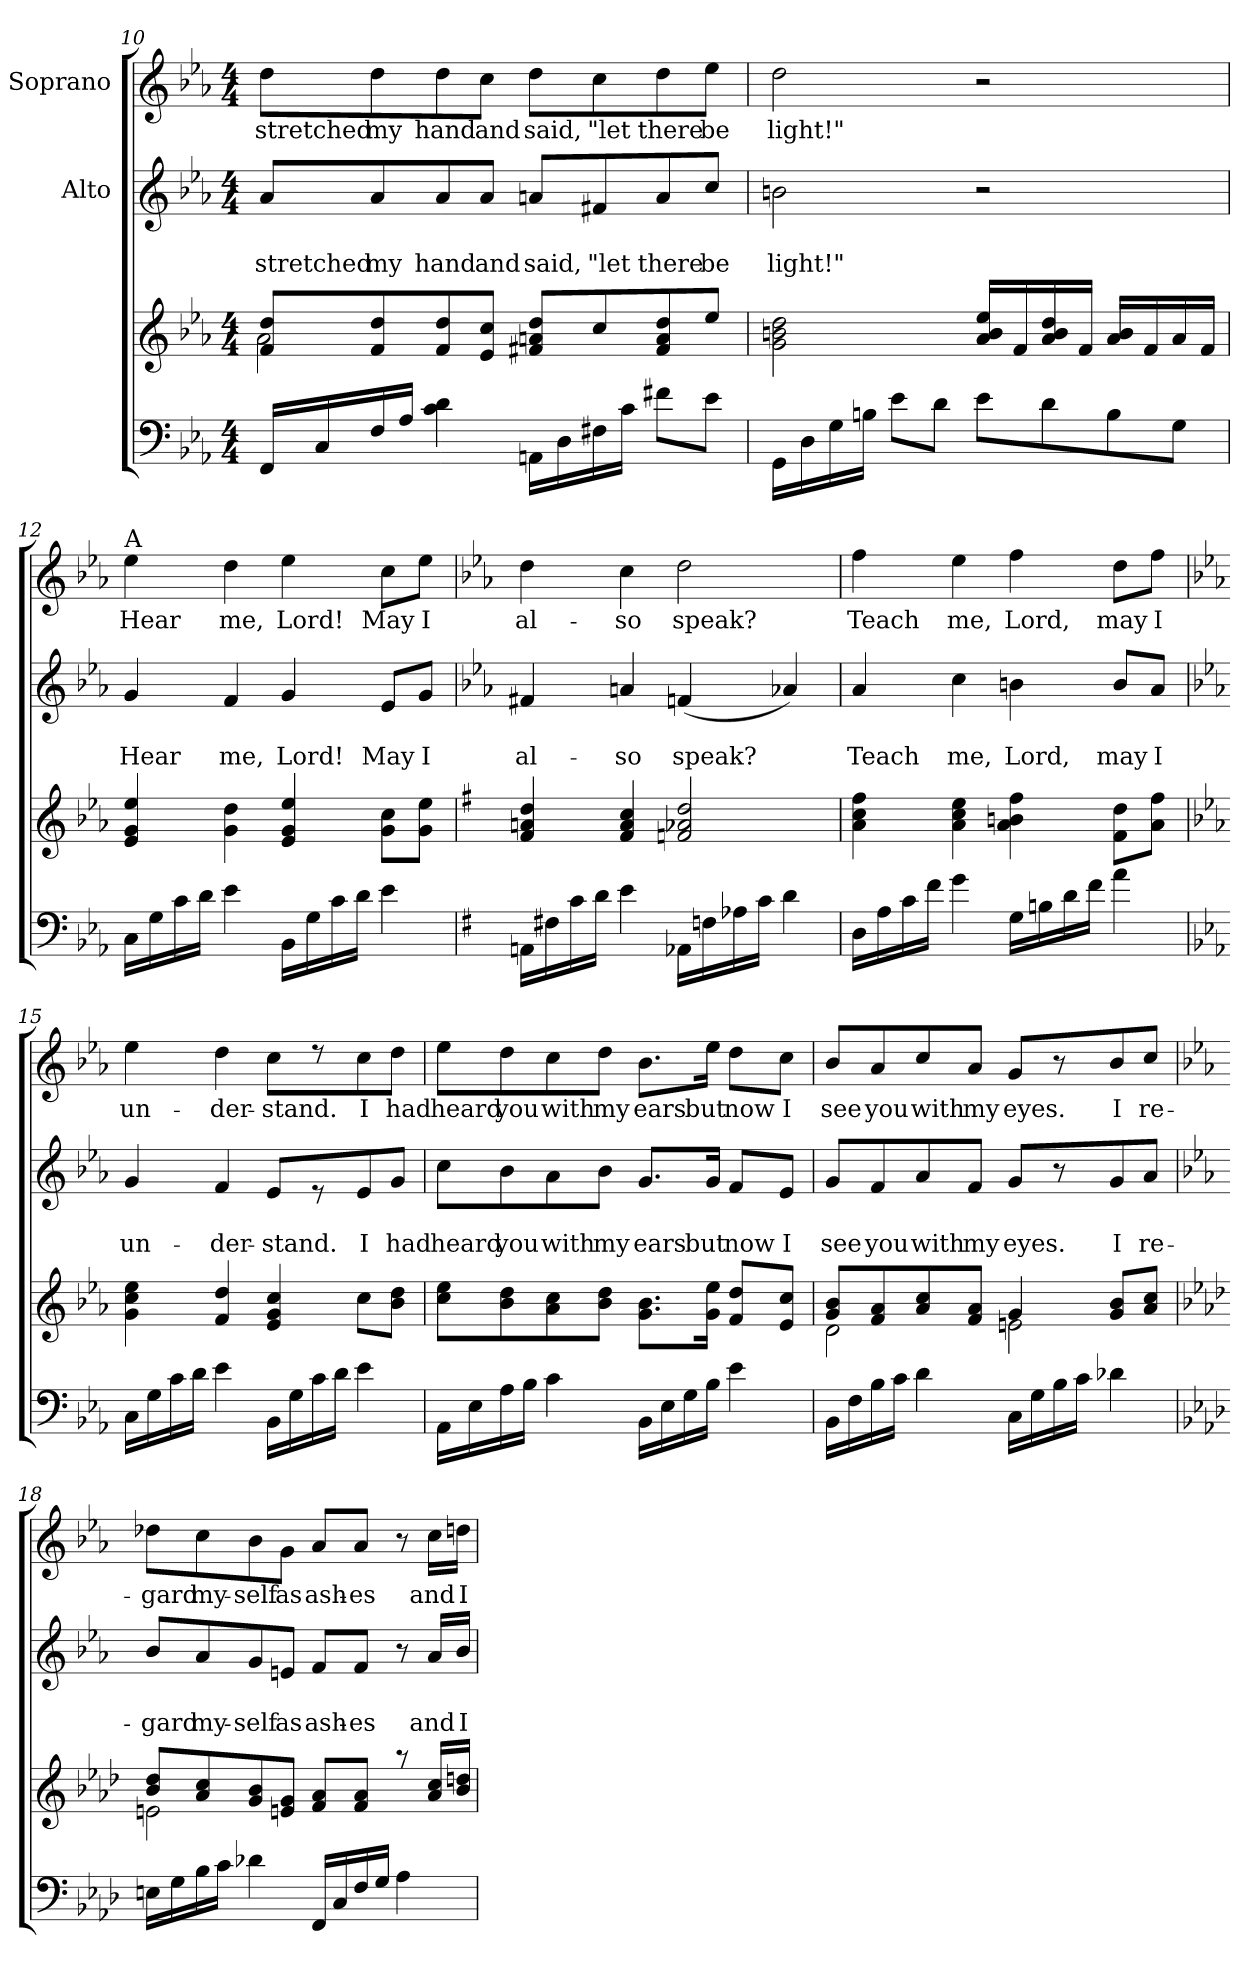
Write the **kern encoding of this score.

**kern	**kern	**kern	**text	**text	**kern	**text
*part4	*part3	*part2	*part2	*part2	*part1	*part1
*staff4	*staff3	*staff2	*staff2	*staff2	*staff1	*staff1
*	*	*I"Alto	*	*	*I"Soprano	*
!!LO:PB:g=z
*clefF4	*clefG2	*clefG2	*	*	*clefG2	*
*k[b-e-a-]	*k[b-e-a-]	*k[b-e-a-]	*	*	*k[b-e-a-]	*
*E-:	*E-:	*E-:	*	*	*E-:	*
*M4/4	*M4/4	*M4/4	*	*	*M4/4	*
=10	=10	=10	=10	=10	=10	=10
*	*^	*	*	*	*	*
!	!	!	!	!	!LO:LY:b	!	!LO:LY:b
16FF/LL	8f/ 8dd/L	2a-\	8a-/L	.	stretched	8dd\L	stretched
16C/	.	.	.	.	.	.	.
!	!	!	!	!	!LO:LY:b	!	!LO:LY:b
16F/	8f/ 8dd/	.	8a-/	.	my	8dd\	my
16A-/JJ	.	.	.	.	.	.	.
!	!	!	!	!	!LO:LY:b	!	!LO:LY:b
4c\ 4d\	8f/ 8dd/	.	8a-/	.	hand	8dd\	hand
!	!	!	!	!	!LO:LY:b	!	!LO:LY:b
.	8e-/ 8cc/J	.	8a-/J	.	and	8cc\J	and
!	!	!	!	!	!LO:LY:b	!	!LO:LY:b
16AAn\LL	8f#X/ 8an/ 8dd/L	2ryy	8an/L	.	said,	8dd\L	said,
16D\	.	.	.	.	.	.	.
!	!	!	!	!	!LO:LY:b	!	!LO:LY:b
16F#X\	8cc/	.	8f#X/	.	"let	8cc\	"let
16c\JJ	.	.	.	.	.	.	.
!	!	!	!	!	!LO:LY:b	!	!LO:LY:b
8f#\L	8f#/ 8a/ 8dd/	.	8a/	.	there	8dd\	there
!	!	!	!	!	!LO:LY:b	!	!LO:LY:b
8e-\J	8ee-/J	.	8cc/J	.	be	8ee-\J	be
*	*v	*v	*	*	*	*	*
=11	=11	=11	=11	=11	=11	=11
!	!	!	!	!LO:LY:b	!	!LO:LY:b
16GG\LL	2g\ 2bn\ 2dd\	2bn\	.	light!"	2dd\	light!"
16D\	.	.	.	.	.	.
16G\	.	.	.	.	.	.
16Bn\JJ	.	.	.	.	.	.
8e-\L	.	.	.	.	.	.
8d\J	.	.	.	.	.	.
8e-\L	16a-/ 16b/ 16ee-/LL	2r	.	.	2r	.
.	16f/	.	.	.	.	.
8d\	16a-/ 16b/ 16dd/	.	.	.	.	.
.	16f/JJ	.	.	.	.	.
8B\	16a-/ 16b/LL	.	.	.	.	.
.	16f/	.	.	.	.	.
8G\J	16a-/	.	.	.	.	.
.	16f/JJ	.	.	.	.	.
!!LO:LB:g=z
=12	=12	=12	=12	=12	=12	=12
!	!	!	!	!	!LO:TX:a:t=A	!
!	!	!	!	!LO:LY:b	!	!LO:LY:b
16C\LL	4e-/ 4g/ 4ee-/	4g/	.	Hear	4ee-\	Hear
16G\	.	.	.	.	.	.
16c\	.	.	.	.	.	.
16d\JJ	.	.	.	.	.	.
!	!	!	!	!LO:LY:b	!	!LO:LY:b
4e-\	4g\ 4dd\	4f/	.	me,	4dd\	me,
!	!	!	!	!LO:LY:b	!	!LO:LY:b
16BB-\LL	4e-/ 4g/ 4ee-/	4g/	.	Lord!	4ee-\	Lord!
16G\	.	.	.	.	.	.
16c\	.	.	.	.	.	.
16d\JJ	.	.	.	.	.	.
!	!	!	!	!LO:LY:b	!	!LO:LY:b
4e-\	8g\ 8cc\L	8e-/L	.	May	8cc\L	May
!	!	!	!	!LO:LY:b	!	!LO:LY:b
.	8g\ 8ee-\J	8g/J	.	I	8ee-\J	I
=13	=13	=13	=13	=13	=13	=13
*k[f#]	*k[f#]	*	*	*	*	*
*G:	*G:	*	*	*	*	*
!	!	!	!	!LO:LY:b	!	!LO:LY:b
16AAn\LL	4f#/ 4an/ 4dd/	4f#X/	.	al-	4dd\	al-
16F#X\	.	.	.	.	.	.
16c\	.	.	.	.	.	.
16d\JJ	.	.	.	.	.	.
!	!	!	!	!LO:LY:b	!	!LO:LY:b
4e\	4f#/ 4a/ 4cc/	4an/	.	-so	4cc\	-so
!	!	!	!	!LO:LY:b	!	!LO:LY:b
16AA-X\LL	2fn/ 2a-X/ 2dd/	(<4fn/	.	speak?	2dd\	speak?
16Fn\	.	.	.	.	.	.
16A-X\	.	.	.	.	.	.
16c\JJ	.	.	.	.	.	.
4d\	.	4a-X/)	.	.	.	.
=14	=14	=14	=14	=14	=14	=14
!	!	!	!	!LO:LY:b	!	!LO:LY:b
16D\LL	4a\ 4cc\ 4ff#\	4a-/	.	Teach	4ff\	Teach
16A\	.	.	.	.	.	.
16c\	.	.	.	.	.	.
16f#\JJ	.	.	.	.	.	.
!	!	!	!	!LO:LY:b	!	!LO:LY:b
4g\	4a\ 4cc\ 4ee\	4cc\	.	me,	4ee-\	me,
!	!	!	!	!LO:LY:b	!	!LO:LY:b
16G\LL	4a\ 4bn\ 4ff#\	4bn\	.	Lord,	4ff\	Lord,
16Bn\	.	.	.	.	.	.
16d\	.	.	.	.	.	.
16f#\JJ	.	.	.	.	.	.
!	!	!	!	!LO:LY:b	!	!LO:LY:b
4a\	8f#\ 8dd\L	8b/L	.	may	8dd\L	may
!	!	!	!	!LO:LY:b	!	!LO:LY:b
.	8a\ 8ff#\J	8a-/J	.	I	8ff\J	I
!!LO:LB:g=z
=15	=15	=15	=15	=15	=15	=15
*k[b-e-a-]	*k[b-e-a-]	*	*	*	*	*
*E-:	*E-:	*	*	*	*	*
!	!	!	!	!LO:LY:b	!	!LO:LY:b
16C\LL	4g\ 4cc\ 4ee-\	4g/	.	un-	4ee-\	un-
16G\	.	.	.	.	.	.
16c\	.	.	.	.	.	.
16d\JJ	.	.	.	.	.	.
!	!	!	!	!LO:LY:b	!	!LO:LY:b
4e-\	4f/ 4dd/	4f/	.	-der-	4dd\	-der-
!	!	!	!	!LO:LY:b	!	!LO:LY:b
16BB-\LL	4e-/ 4g/ 4cc/	8e-/L	.	-stand.	8cc\L	-stand.
16G\	.	.	.	.	.	.
16c\	.	8r	.	.	8rdd	.
16d\JJ	.	.	.	.	.	.
!	!	!	!	!LO:LY:b	!	!LO:LY:b
4e-\	8cc\L	8e-/	.	I	8cc\	I
!	!	!	!	!LO:LY:b	!	!LO:LY:b
.	8b-\ 8dd\J	8g/J	.	had	8dd\J	had
=16	=16	=16	=16	=16	=16	=16
!	!	!	!	!LO:LY:b	!	!LO:LY:b
16AA-\LL	8cc\ 8ee-\L	8cc\L	.	heard	8ee-\L	heard
16E-\	.	.	.	.	.	.
!	!	!	!	!LO:LY:b	!	!LO:LY:b
16A-\	8b-\ 8dd\	8b-\	.	you	8dd\	you
16B-\JJ	.	.	.	.	.	.
!	!	!	!	!LO:LY:b	!	!LO:LY:b
4c\	8a-\ 8cc\	8a-\	.	with	8cc\	with
!	!	!	!	!LO:LY:b	!	!LO:LY:b
.	8b-\ 8dd\J	8b-\J	.	my	8dd\J	my
!	!	!	!	!LO:LY:b	!	!LO:LY:b
16BB-\LL	8.g\ 8.b-\L	8.g/L	.	ears	8.b-\L	ears
16E-\	.	.	.	.	.	.
16G\	.	.	.	.	.	.
!	!	!	!	!LO:LY:b	!	!LO:LY:b
16B-\JJ	16g\ 16ee-\Jk	16g/Jk	.	but	16ee-\Jk	but
!	!	!	!	!LO:LY:b	!	!LO:LY:b
4e-\	8f/ 8dd/L	8f/L	.	now	8dd\L	now
!	!	!	!	!LO:LY:b	!	!LO:LY:b
.	8e-/ 8cc/J	8e-/J	.	I	8cc\J	I
=17	=17	=17	=17	=17	=17	=17
*	*^	*	*	*	*	*
!	!	!	!	!	!LO:LY:b	!	!LO:LY:b
16BB-\LL	8g/ 8b-/L	2d\	8g/L	.	see	8b-/L	see
16F\	.	.	.	.	.	.	.
!	!	!	!	!	!LO:LY:b	!	!LO:LY:b
16B-\	8f/ 8a-/	.	8f/	.	you	8a-/	you
16c\JJ	.	.	.	.	.	.	.
!	!	!	!	!	!LO:LY:b	!	!LO:LY:b
4d\	8a-/ 8cc/	.	8a-/	.	with	8cc/	with
!	!	!	!	!	!LO:LY:b	!	!LO:LY:b
.	8f/ 8a-/J	.	8f/J	.	my	8a-/J	my
!	!	!	!	!	!LO:LY:b	!	!LO:LY:b
16C\LL	4g/	2en\	8g/L	.	eyes.	8g/L	eyes.
16G\	.	.	.	.	.	.	.
16B-\	.	.	8r	.	.	8r	.
16c\JJ	.	.	.	.	.	.	.
!	!	!	!	!	!LO:LY:b	!	!LO:LY:b
4d-X\	8g/ 8b-/L	.	8g/	.	I	8b-/	I
!	!	!	!	!	!LO:LY:b	!	!LO:LY:b
.	8a-/ 8cc/J	.	8a-/J	.	re-	8cc/J	re-
!!LO:PB:g=z
=18	=18	=18	=18	=18	=18	=18	=18
*k[b-e-a-d-]	*k[b-e-a-d-]	*	*	*	*	*	*
*A-:	*A-:	*	*	*	*	*	*
!	!	!	!	!	!LO:LY:b	!	!LO:LY:b
16En\LL	8b-/ 8dd-/L	2en\	8b-/L	.	-gard	8dd-X\L	-gard
16G\	.	.	.	.	.	.	.
!	!	!	!	!	!LO:LY:b	!	!LO:LY:b
16B-\	8a-/ 8cc/	.	8a-/	.	my-	8cc\	my-
16c\JJ	.	.	.	.	.	.	.
!	!	!	!	!	!LO:LY:b	!	!LO:LY:b
4d-X\	8g/ 8b-/	.	8g/	.	-self	8b-\	-self
!	!	!	!	!	!LO:LY:b	!	!LO:LY:b
.	8en/ 8g/J	.	8en/J	.	as	8g\J	as
!	!	!	!	!	!LO:LY:b	!	!LO:LY:b
16FF/LL	8f/ 8a-/L	2ryy	8f/L	.	ash-	8a-/L	ash-
16C/	.	.	.	.	.	.	.
!	!	!	!	!	!LO:LY:b	!	!LO:LY:b
16F/	8f/ 8a-/J	.	8f/J	.	-es	8a-/J	-es
16G/JJ	.	.	.	.	.	.	.
4A-\	8raa	.	8r	.	.	8r	.
!	!	!	!	!	!LO:LY:b	!	!LO:LY:b
.	16a-/ 16cc/LL	.	16a-/LL	.	and	16cc\LL	and
!	!	!	!	!	!LO:LY:b	!	!LO:LY:b
.	16b-/ 16ddn/JJ	.	16b-/JJ	.	I	16ddn\JJ	I
*	*v	*v	*	*	*	*	*
=	=	=	=	=	=	=
*-	*-	*-	*-	*-	*-	*-
